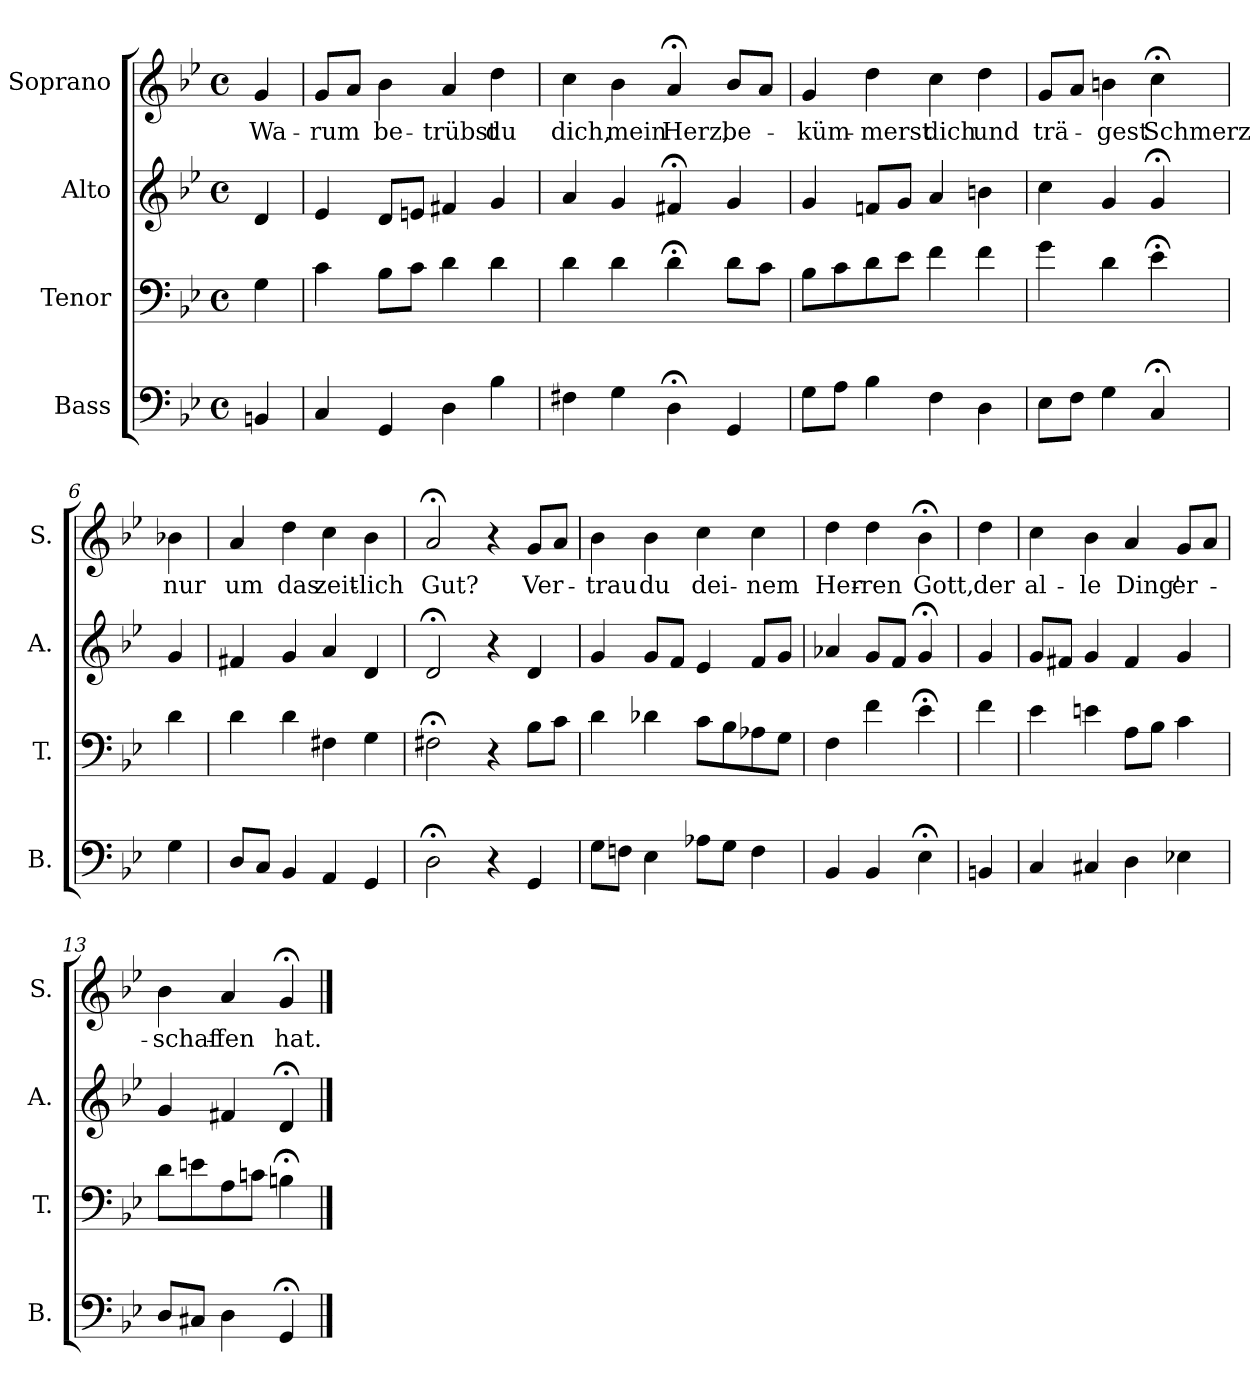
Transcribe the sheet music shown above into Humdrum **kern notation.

**kern	**kern	**kern	**kern	**text
*part4	*part3	*part2	*part1	*part1
*staff4	*staff3	*staff2	*staff1	*staff1
*I"Bass	*I"Tenor	*I"Alto	*I"Soprano	*
*I'B.	*I'T.	*I'A.	*I'S.	*
*clefF4	*clefF4	*clefG2	*clefG2	*
*k[b-e-]	*k[b-e-]	*k[b-e-]	*k[b-e-]	*
*B-:	*B-:	*B-:	*g:	*
*M4/4	*M4/4	*M4/4	*M4/4	*
*met(c)	*met(c)	*met(c)	*met(c)	*
=1	=1	=1	=1	=1
!	!	!	!	!LO:LY:b
4BBn/	4G\	4d/	4g/	Wa-
=2	=2	=2	=2	=2
!	!	!	!	!LO:LY:b
4C/	4c\	4e-/	8g/L	-rum
.	.	.	8a/J	.
!	!	!	!	!LO:LY:b
4GG/	8B-\L	8d/L	4b-\	be-
.	8c\J	8en/J	.	.
!	!	!	!	!LO:LY:b
4D\	4d\	4f#X/	4a/	-trübst
!	!	!	!	!LO:LY:b
4B-\	4d\	4g/	4dd\	du
=3	=3	=3	=3	=3
!	!	!	!	!LO:LY:b
4F#X\	4d\	4a/	4cc\	dich,
!	!	!	!	!LO:LY:b
4G\	4d\	4g/	4b-\	mein
!	!	!	!	!LO:LY:b
4D;<\	4d;<\	4f#X;</	4a;</	Herz,
!	!	!	!	!LO:LY:b
4GG/	8d\L	4g/	8b-/L	be-
.	8c\J	.	8a/J	.
=4	=4	=4	=4	=4
!	!	!	!	!LO:LY:b
8G\L	8B-\L	4g/	4g/	-küm-
8A\J	8c\	.	.	.
!	!	!	!	!LO:LY:b
4B-\	8d\	8fn/L	4dd\	-merst
.	8e-\J	8g/J	.	.
!	!	!	!	!LO:LY:b
4F\	4f\	4a/	4cc\	dich
!	!	!	!	!LO:LY:b
4D\	4f\	4bn\	4dd\	und
=5	=5	=5	=5	=5
!	!	!	!	!LO:LY:b
8E-\L	4g\	4cc\	8g/L	trä-
8F\J	.	.	8a/J	.
!	!	!	!	!LO:LY:b
4G\	4d\	4g/	4bn\	-gest
!	!	!	!	!LO:LY:b
4C;</	4e-;<\	4g;</	4cc;<\	Schmerz
!!LO:LB:g=z
=6	=6	=6	=6	=6
!	!	!	!	!LO:LY:b
4G\	4d\	4g/	4b-X\	nur
=7	=7	=7	=7	=7
!	!	!	!	!LO:LY:b
8D/L	4d\	4f#X/	4a/	um
8C/J	.	.	.	.
!	!	!	!	!LO:LY:b
4BB-/	4d\	4g/	4dd\	das
!	!	!	!	!LO:LY:b
4AA/	4F#X\	4a/	4cc\	zeit-
!	!	!	!	!LO:LY:b
4GG/	4G\	4d/	4b-\	-lich
=8	=8	=8	=8	=8
!	!	!	!	!LO:LY:b
2D;<\	2F#X;<\	2d;</	2a;</	Gut?
4r	4r	4r	4r	.
!	!	!	!	!LO:LY:b
4GG/	8B-\L	4d/	8g/L	Ver-
.	8c\J	.	8a/J	.
=9	=9	=9	=9	=9
!	!	!	!	!LO:LY:b
8G\L	4d\	4g/	4b-\	-trau
8Fn\J	.	.	.	.
!	!	!	!	!LO:LY:b
4E-\	4d-X\	8g/L	4b-\	du
.	.	8f/J	.	.
!	!	!	!	!LO:LY:b
8A-X\L	8c\L	4e-/	4cc\	dei-
8G\J	8B-\	.	.	.
!	!	!	!	!LO:LY:b
4F\	8A-X\	8f/L	4cc\	-nem
.	8G\J	8g/J	.	.
=10	=10	=10	=10	=10
!	!	!	!	!LO:LY:b
4BB-/	4F\	4a-X/	4dd\	Her-
!	!	!	!	!LO:LY:b
4BB-/	4f\	8g/L	4dd\	-ren
.	.	8f/J	.	.
!	!	!	!	!LO:LY:b
4E-;<\	4e-;<\	4g;</	4b-;<\	Gott,
!!LO:PB:g=z
=11	=11	=11	=11	=11
!	!	!	!	!LO:LY:b
4BBn/	4f\	4g/	4dd\	der
=12	=12	=12	=12	=12
!	!	!	!	!LO:LY:b
4C/	4e-\	8g/L	4cc\	al-
.	.	8f#X/J	.	.
!	!	!	!	!LO:LY:b
4C#X/	4en\	4g/	4b-\	-le
!	!	!	!	!LO:LY:b
4D\	8A\L	4f#/	4a/	Ding'
.	8B-\J	.	.	.
!	!	!	!	!LO:LY:b
4E-X\	4c\	4g/	8g/L	er-
.	.	.	8a/J	.
=13	=13	=13	=13	=13
!	!	!	!	!LO:LY:b
8D/L	8d\L	4g/	4b-\	-schaf-
8C#X/J	8en\	.	.	.
!	!	!	!	!LO:LY:b
4D\	8A\	4f#X/	4a/	-fen
.	8cn\J	.	.	.
!	!	!	!	!LO:LY:b
4GG;</	4Bn;<\	4d;</	4g;</	hat.
==	==	==	==	==
*-	*-	*-	*-	*-
